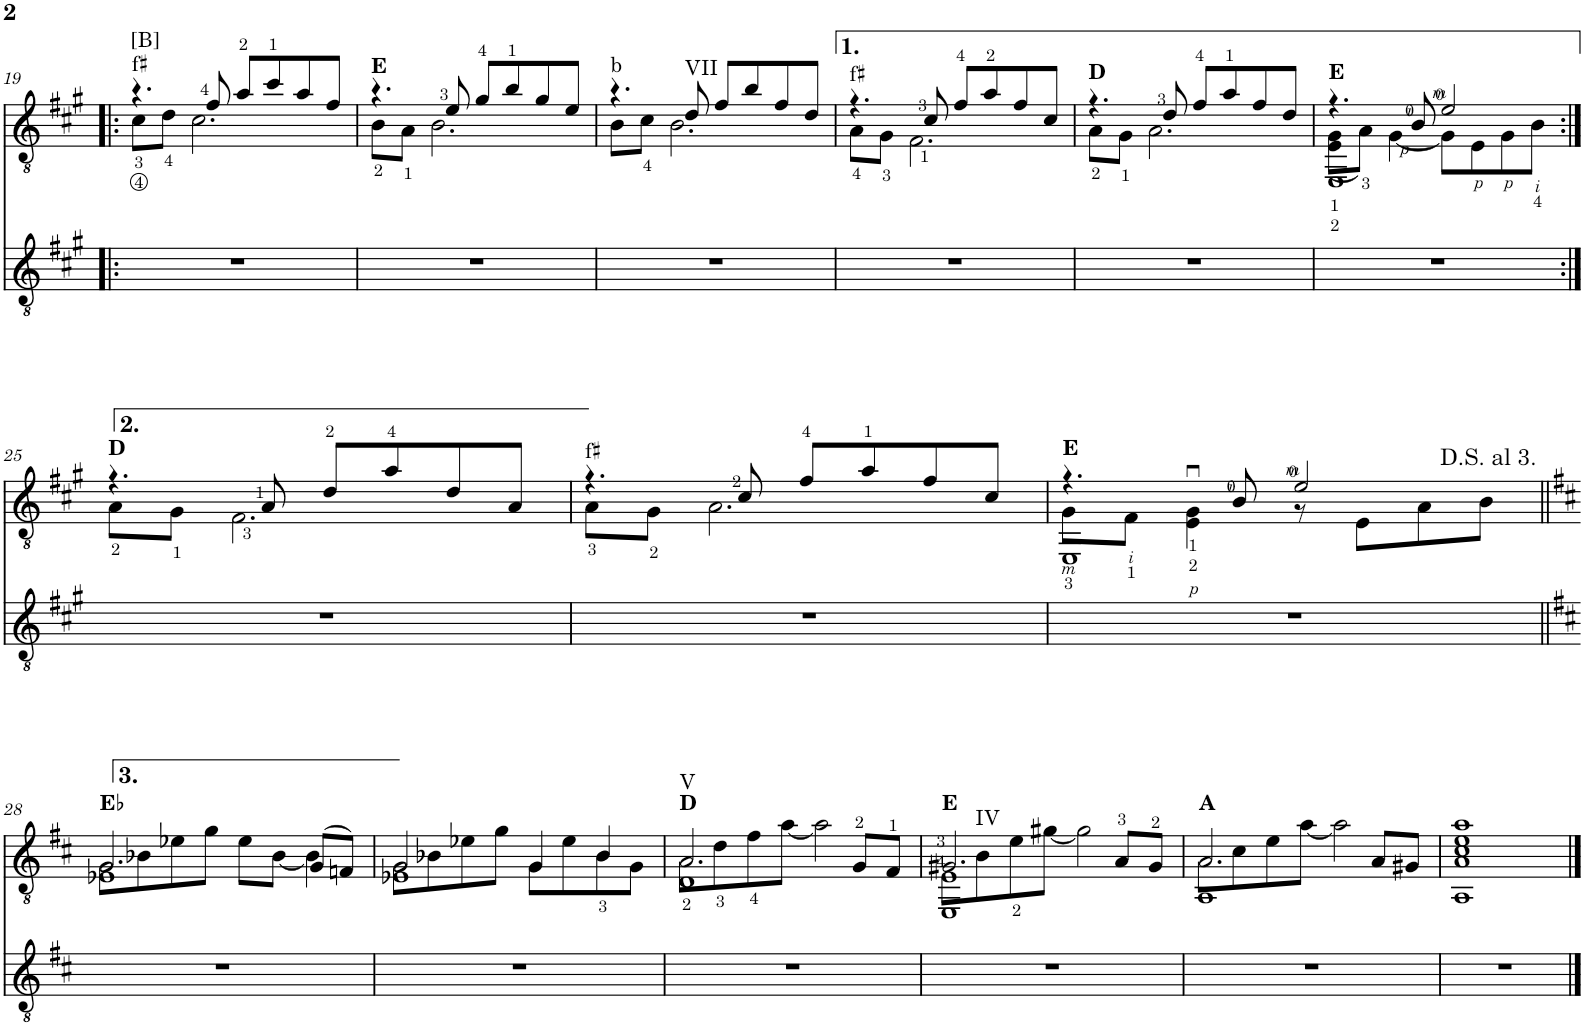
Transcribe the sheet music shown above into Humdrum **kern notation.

**kern	**kern	**harte
*part2	*part1	*part1
*staff2	*staff1	*
*I"gt	*I"gt	*
!!LO:PB:g=z
*clefGv2	*clefGv2	*
*k[f#c#g#]	*k[f#c#g#]	*
*M4/4	*M4/4	*
=19!|:	=19!|:	=19!|:
*	*^	*
!	!LO:TX:a:t=[B]	!	!
!	!LO:TX:a:t=f♯	!	!
1r	4.r	8c#\L	.
.	.	8d\J	.
.	.	2.c#\	.
.	8f#/	.	.
.	8a/L	.	.
.	8cc#/	.	.
.	8a/	.	.
.	8f#/J	.	.
=20	=20	=20	=20
!	!	!	!LO:H:kt=N.C.
1r	4.r	8B\L	N
.	.	8A\J	.
.	.	2.B\	.
.	8e/	.	.
.	8g#/L	.	.
.	8b/	.	.
.	8g#/	.	.
.	8e/J	.	.
=21	=21	=21	=21
!	!LO:TX:a:t=b	!	!
1r	4.r	8B\L	.
.	.	8c#\J	.
.	.	2.B\	.
!	!LO:TX:a:t=VII	!	!
.	8d/	.	.
.	8f#/L	.	.
.	8b/	.	.
.	8f#/	.	.
.	8d/J	.	.
=22	=22	=22	=22
!	!LO:TX:a:t=f♯	!	!
1r	4.r	8A\L	.
.	.	8G#\J	.
.	.	2.F#\	.
.	8c#/	.	.
.	8f#/L	.	.
.	8a/	.	.
.	8f#/	.	.
.	8c#/J	.	.
=23	=23	=23	=23
!	!	!	!LO:H:kt=N.C.
1r	4.r	8A\L	N
.	.	8G#\J	.
.	.	2.A\	.
.	8d/	.	.
.	8f#/L	.	.
.	8a/	.	.
.	8f#/	.	.
.	8d/J	.	.
=24	=24	=24	=24
*	*	*^	*
!	!	!	!	!LO:H:kt=N.C.
1r	4.r	(8E\ 8G#\L	1EE	N
.	.	8A\J)	.	.
.	.	[4G#\	.	.
.	8B/	.	.	.
.	2e/	8G#\L]	.	.
.	.	8E\	.	.
.	.	8G#\	.	.
.	.	8B\J	.	.
*	*	*v	*v	*
!!LO:LB:g=z
=25:|!	=25:|!	=25:|!	=25:|!
!	!	!	!LO:H:kt=N.C.
1r	4.r	8A\L	N
.	.	8G#\J	.
.	.	2.F#\	.
.	8A/	.	.
.	8d/L	.	.
.	8a/	.	.
.	8d/	.	.
.	8A/J	.	.
=26	=26	=26	=26
!	!LO:TX:a:t=f♯	!	!
1r	4.r	8A\L	.
.	.	8G#\J	.
.	.	2.A\	.
.	8c#/	.	.
.	8f#/L	.	.
.	8a/	.	.
.	8f#/	.	.
.	8c#/J	.	.
=27	=27	=27	=27
*	*	*^	*
1r	4.r	8G#\L	1EE	N
.	.	8F#\J	.	.
.	.	4E\u 4G#\u	.	.
.	8B/	.	.	.
.	2e/	8r	.	.
.	.	8E\L	.	.
.	.	8A\	.	.
.	.	8B\J	.	.
!	!	!LO:TX:a:t=D.S. al 3.	!	!LO:H:kt=N.C.
!!LO:LB:g=z	!!	!!
=28||	=28||	=28||	=28||	=28||
*k[f#c#]	*k[f#c#]	*	*	*
!	!	!	!LO:N:head=open	!LO:H:kt=N.C.
1r	2.G/	1E-X	8G\L	N
.	.	.	8B-X\	.
.	.	.	8e-X\	.
.	.	.	8g\J	.
.	.	.	8e-\L	.
.	.	.	[8B-\J	.
.	(8G/L	.	4B-\]	.
.	8Fn/J)	.	.	.
=29	=29	=29	=29	=29
!	!	!	!LO:N:head=open	!
1r	2G/	1E-X	8G\L	.
.	.	.	8B-X\	.
.	.	.	8e-X\	.
.	.	.	8g\J	.
.	4G/	.	8G\L	.
.	.	.	8e-\	.
.	4B-/	.	8B-\	.
.	.	.	8G\J	.
=30	=30	=30	=30	=30
!	!LO:TX:a:t=V	!	!	!
!	!	!	!LO:N:head=open	!LO:H:kt=N.C.
1r	2.A/	1D	8A\L	N
.	.	.	8d\	.
.	.	.	8f#\	.
.	.	.	[8a\J	.
.	.	.	2a\]	.
.	8G/L	.	.	.
.	8F#/J	.	.	.
=31	=31	=31	=31	=31
!	!	!	!LO:N:head=open	!LO:H:kt=N.C.
1r	2.G#X/	1EE	8E\L	N
!	!	!	!LO:TX:a:t=IV	!
.	.	.	8B\	.
.	.	.	8e\	.
.	.	.	[8g#X\J	.
.	.	.	2g#\]	.
.	8A/L	.	.	.
.	8G#/J	.	.	.
=32	=32	=32	=32	=32
!	!	!	!LO:N:head=open	!LO:H:kt=N.C.
1r	2.A/	1AA	8A\L	N
.	.	.	8c#\	.
.	.	.	8e\	.
.	.	.	[8a\J	.
.	.	.	2a\]	.
.	8A/L	.	.	.
.	8G#X/J	.	.	.
*	*v	*v	*v	*
=33	=33	=33
1r	1AA 1A 1c# 1e 1a	.
==	==	==
*-	*-	*-
